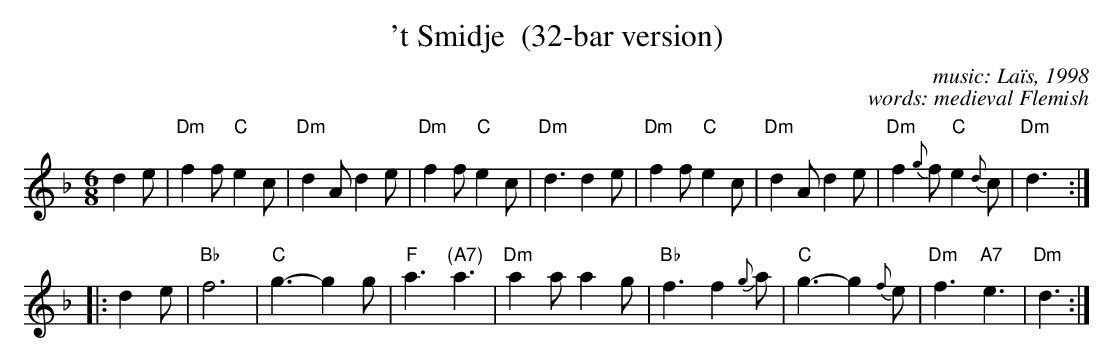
X:1
T: 't Smidje  (32-bar version)
C: music: La\"is, 1998
C: words: medieval Flemish
M: 6/8
L: 1/8
K: Dm
d2e |\
"Dm"f2f "C"e2c | "Dm"d2A d2e | "Dm"f2f "C"e2c | "Dm"d3 d2e |\
"Dm"f2f "C"e2c | "Dm"d2A d2e | "Dm"f2{g}f "C"e2{d}c | "Dm"d3 :|
|: d2e |\
"Bb"f6 | "C"g3- g2g | "F"a3 "(A7)"a3 | "Dm"a2a a2g |\
"Bb"f3 f2{g}a | "C"g3- g2{f}e | "Dm"f3 "A7"e3 | "Dm"d3 :|
